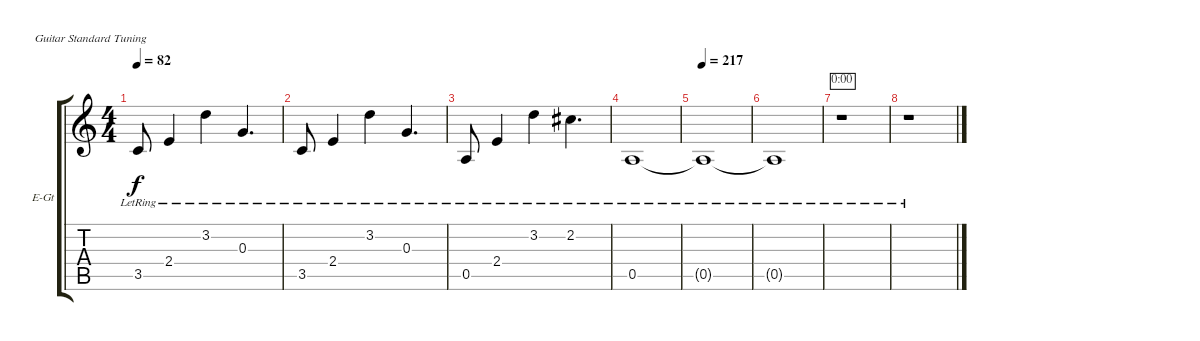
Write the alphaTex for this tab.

\bracketExtendMode groupsimilarinstruments
\firstSystemTrackNameOrientation horizontal
\otherSystemsTrackNameOrientation horizontal
\track ("Clean 2" "E-Gt") {instrument electricguitarclean}
\staff {score tabs}
\tuning (E4 B3 G3 D3 A2 E2)
\ts (4 4)
\tempo 82
\clef g2
\ks c
3.5{lr}.8{dy f} 2.4{lr}.4 3.2{lr}.4 0.3{lr}.4{d} |
3.5{lr}.8 2.4{lr}.4 3.2{lr}.4 0.3{lr}.4{d} |
0.5{lr}.8 2.4{lr}.4 3.2{lr}.4 2.2{lr}.4{d} |
0.5{lr}.1 |
\tempo 217
0.5{lr t}.1 |
0.5{lr t}.1 |
r.1{timer} |
r.1
